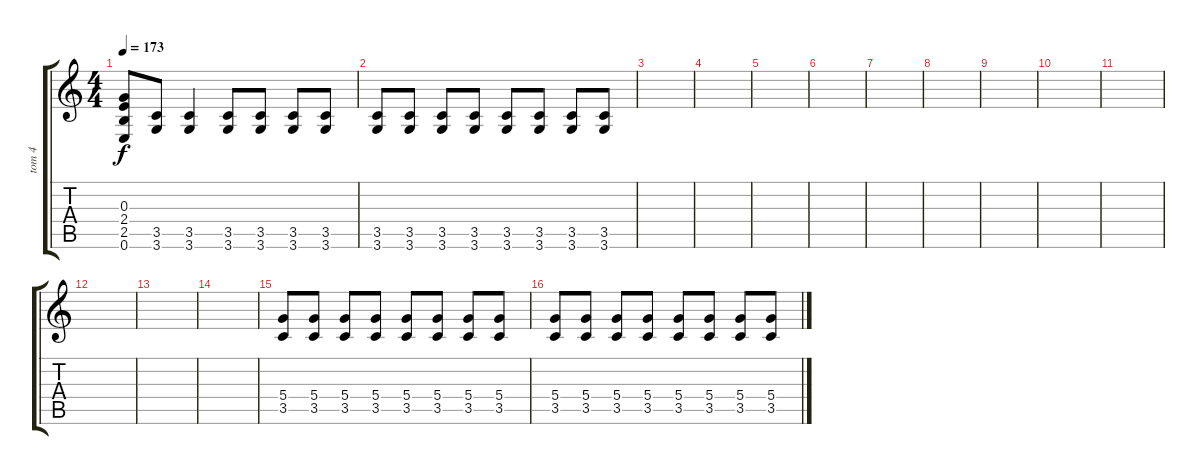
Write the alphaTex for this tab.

\track ("tom 4" "tom 4") {instrument overdrivenguitar}
\staff {score tabs}
\tuning (E4 B3 G3 D3 A2 E2) {hide}
\ts (4 4)
\tempo 173
\clef g2
\ks c
(0.3{t} 2.4{t} 2.5{t} 0.6{t}).8{dy f} (3.5 3.6).8 (3.5 3.6).4 (3.5 3.6).8 (3.5 3.6).8 (3.5 3.6).8 (3.5 3.6).8 |
(3.5 3.6).8 (3.5 3.6).8 (3.5 3.6).8 (3.5 3.6).8 (3.5 3.6).8 (3.5 3.6).8 (3.5 3.6).8 (3.5 3.6).8 |
|
|
|
|
|
|
|
|
|
|
|
|
(5.4 3.5).8 (5.4 3.5).8 (5.4 3.5).8 (5.4 3.5).8 (5.4 3.5).8 (5.4 3.5).8 (5.4 3.5).8 (5.4 3.5).8 |
(5.4 3.5).8 (5.4 3.5).8 (5.4 3.5).8 (5.4 3.5).8 (5.4 3.5).8 (5.4 3.5).8 (5.4 3.5).8 (5.4 3.5).8
